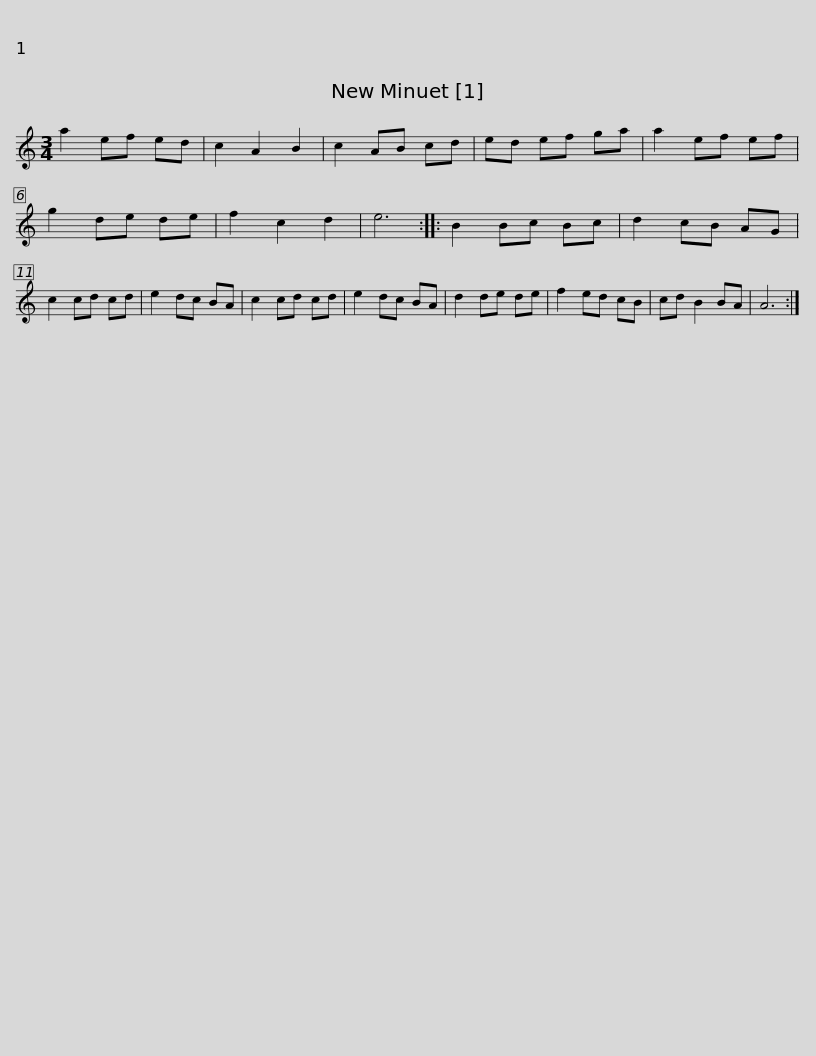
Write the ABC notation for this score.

X:1
L:1/8
M:3/4
I:linebreak $
K:C
V:1 treble
V:1
 a2 ef ed | c2 A2 B2 | c2 AB cd | ed ef ga | a2 ef ef | %5
 g2 de de | f2 c2 d2 | e6 :: B2 Bc Bc |$ d2 cB AG | %10
 c2 cd cd | e2 dc BA | c2 cd cd | e2 dc BA | d2 de de | %15
 f2 ed cB | cd B2 BA | A6 :| %18
